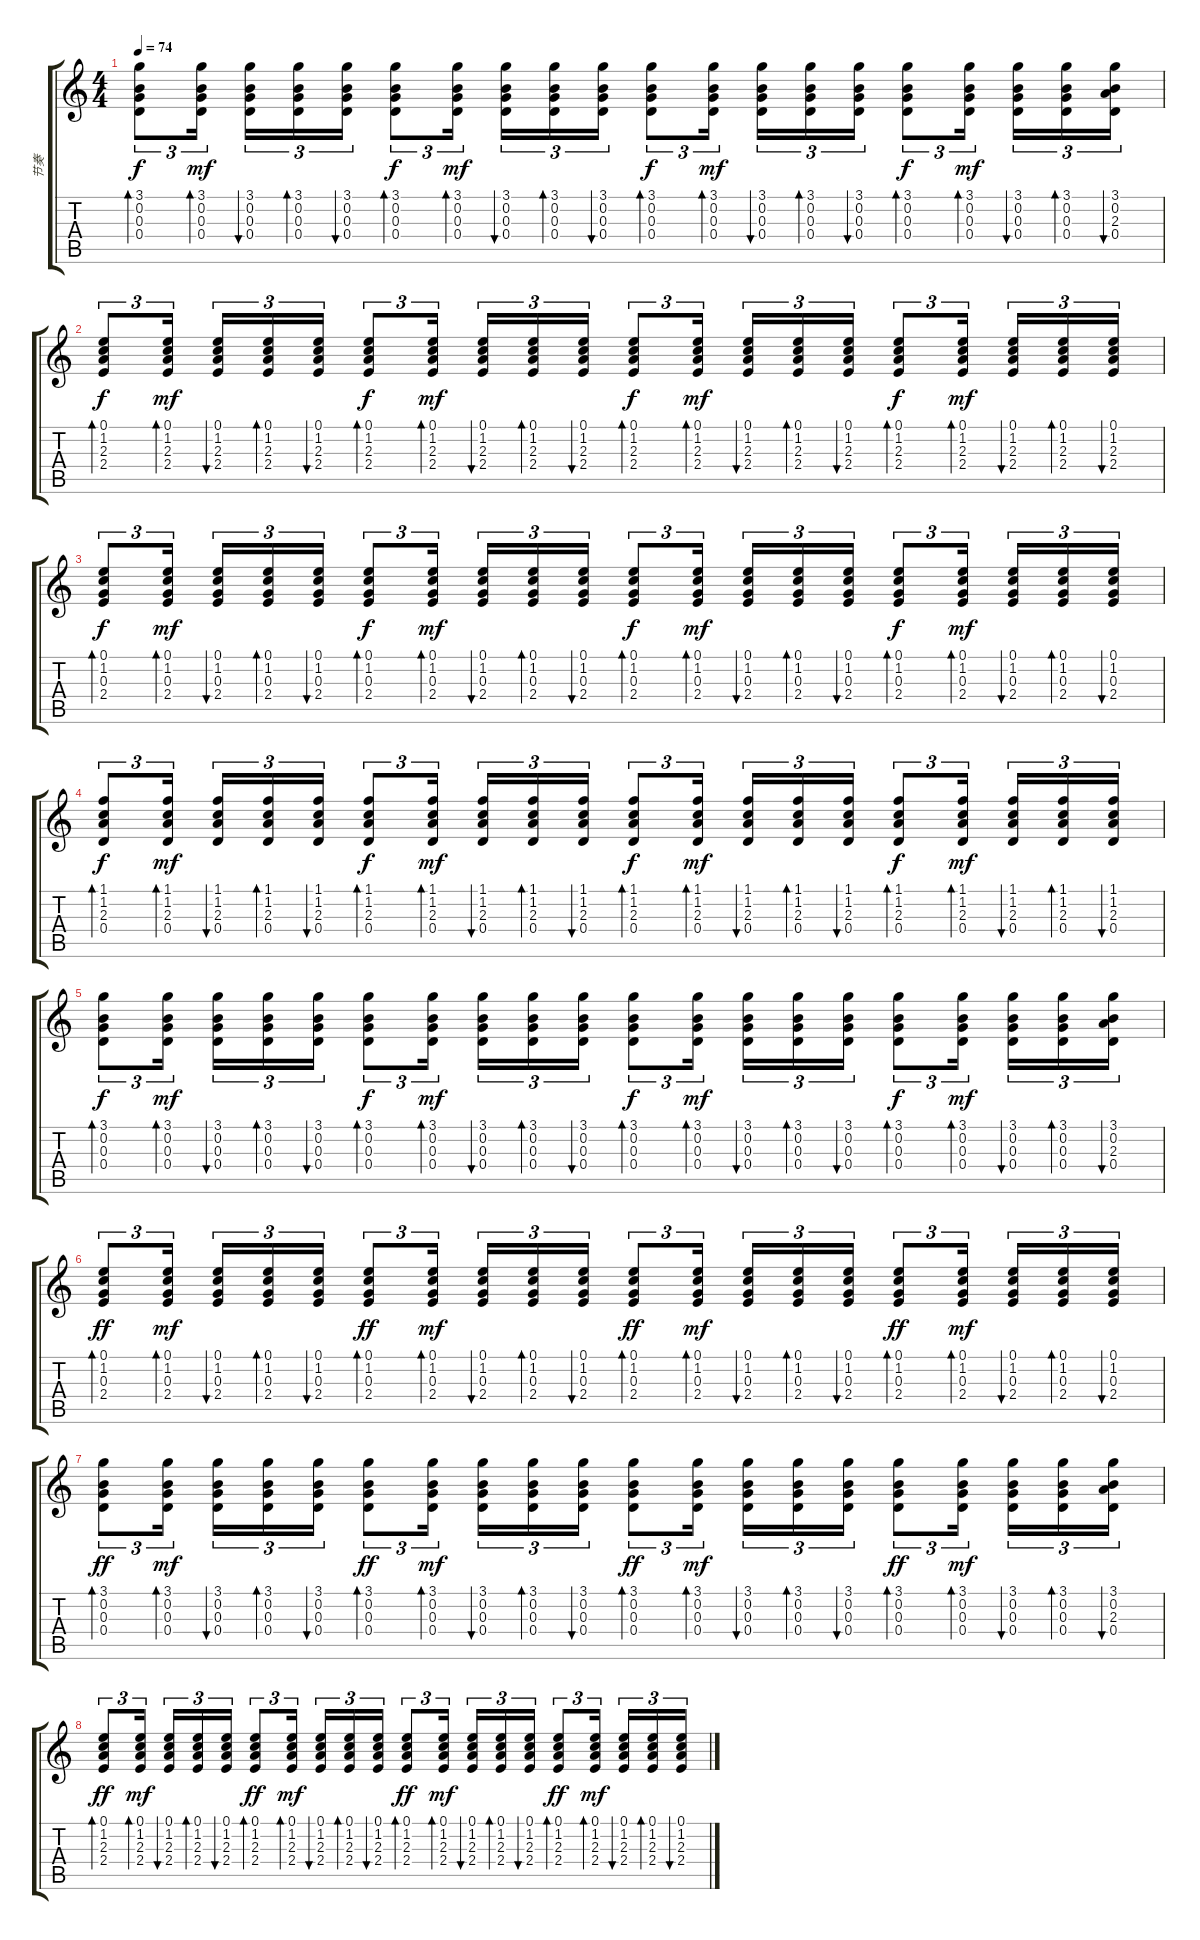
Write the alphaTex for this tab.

\track ("节奏" "节奏") {instrument acousticguitarsteel}
\staff {score tabs}
\tuning (E4 B3 G3 D3 A2 E2) {hide}
\ts (4 4)
\tempo 74
\clef g2
\ks c
(3.1 0.2 0.3 0.4).8{tu (3 2) bd 60 dy f} (3.1 0.2 0.3 0.4).16{tu (3 2) bd 60 dy mf} (3.1 0.2 0.3 0.4).16{tu (3 2) bu 60} (3.1 0.2 0.3 0.4).16{tu (3 2) bd 60} (3.1 0.2 0.3 0.4).16{tu (3 2) bu 60} (3.1 0.2 0.3 0.4).8{tu (3 2) bd 60 dy f} (3.1 0.2 0.3 0.4).16{tu (3 2) bd 60 dy mf} (3.1 0.2 0.3 0.4).16{tu (3 2) bu 60} (3.1 0.2 0.3 0.4).16{tu (3 2) bd 60} (3.1 0.2 0.3 0.4).16{tu (3 2) bu 60} (3.1 0.2 0.3 0.4).8{tu (3 2) bd 60 dy f} (3.1 0.2 0.3 0.4).16{tu (3 2) bd 60 dy mf} (3.1 0.2 0.3 0.4).16{tu (3 2) bu 60} (3.1 0.2 0.3 0.4).16{tu (3 2) bd 60} (3.1 0.2 0.3 0.4).16{tu (3 2) bu 60} (3.1 0.2 0.3 0.4).8{tu (3 2) bd 60 dy f} (3.1 0.2 0.3 0.4).16{tu (3 2) bd 60 dy mf} (3.1 0.2 0.3 0.4).16{tu (3 2) bu 60} (3.1 0.2 0.3 0.4).16{tu (3 2) bd 60} (3.1 0.2 2.3 0.4).16{tu (3 2) bu 60} |
(0.1 1.2 2.3 2.4).8{tu (3 2) bd 60 dy f} (0.1 1.2 2.3 2.4).16{tu (3 2) bd 60 dy mf} (0.1 1.2 2.3 2.4).16{tu (3 2) bu 60} (0.1 1.2 2.3 2.4).16{tu (3 2) bd 60} (0.1 1.2 2.3 2.4).16{tu (3 2) bu 60} (0.1 1.2 2.3 2.4).8{tu (3 2) bd 60 dy f} (0.1 1.2 2.3 2.4).16{tu (3 2) bd 60 dy mf} (0.1 1.2 2.3 2.4).16{tu (3 2) bu 60} (0.1 1.2 2.3 2.4).16{tu (3 2) bd 60} (0.1 1.2 2.3 2.4).16{tu (3 2) bu 60} (0.1 1.2 2.3 2.4).8{tu (3 2) bd 60 dy f} (0.1 1.2 2.3 2.4).16{tu (3 2) bd 60 dy mf} (0.1 1.2 2.3 2.4).16{tu (3 2) bu 60} (0.1 1.2 2.3 2.4).16{tu (3 2) bd 60} (0.1 1.2 2.3 2.4).16{tu (3 2) bu 60} (0.1 1.2 2.3 2.4).8{tu (3 2) bd 60 dy f} (0.1 1.2 2.3 2.4).16{tu (3 2) bd 60 dy mf} (0.1 1.2 2.3 2.4).16{tu (3 2) bu 60} (0.1 1.2 2.3 2.4).16{tu (3 2) bd 60} (0.1 1.2 2.3 2.4).16{tu (3 2) bu 60} |
(0.1 1.2 0.3 2.4).8{tu (3 2) bd 60 dy f} (0.1 1.2 0.3 2.4).16{tu (3 2) bd 60 dy mf} (0.1 1.2 0.3 2.4).16{tu (3 2) bu 60} (0.1 1.2 0.3 2.4).16{tu (3 2) bd 60} (0.1 1.2 0.3 2.4).16{tu (3 2) bu 60} (0.1 1.2 0.3 2.4).8{tu (3 2) bd 60 dy f} (0.1 1.2 0.3 2.4).16{tu (3 2) bd 60 dy mf} (0.1 1.2 0.3 2.4).16{tu (3 2) bu 60} (0.1 1.2 0.3 2.4).16{tu (3 2) bd 60} (0.1 1.2 0.3 2.4).16{tu (3 2) bu 60} (0.1 1.2 0.3 2.4).8{tu (3 2) bd 60 dy f} (0.1 1.2 0.3 2.4).16{tu (3 2) bd 60 dy mf} (0.1 1.2 0.3 2.4).16{tu (3 2) bu 60} (0.1 1.2 0.3 2.4).16{tu (3 2) bd 60} (0.1 1.2 0.3 2.4).16{tu (3 2) bu 60} (0.1 1.2 0.3 2.4).8{tu (3 2) bd 60 dy f} (0.1 1.2 0.3 2.4).16{tu (3 2) bd 60 dy mf} (0.1 1.2 0.3 2.4).16{tu (3 2) bu 60} (0.1 1.2 0.3 2.4).16{tu (3 2) bd 60} (0.1 1.2 0.3 2.4).16{tu (3 2) bu 60} |
(1.1 1.2 2.3 0.4).8{tu (3 2) bd 60 dy f} (1.1 1.2 2.3 0.4).16{tu (3 2) bd 60 dy mf} (1.1 1.2 2.3 0.4).16{tu (3 2) bu 60} (1.1 1.2 2.3 0.4).16{tu (3 2) bd 60} (1.1 1.2 2.3 0.4).16{tu (3 2) bu 60} (1.1 1.2 2.3 0.4).8{tu (3 2) bd 60 dy f} (1.1 1.2 2.3 0.4).16{tu (3 2) bd 60 dy mf} (1.1 1.2 2.3 0.4).16{tu (3 2) bu 60} (1.1 1.2 2.3 0.4).16{tu (3 2) bd 60} (1.1 1.2 2.3 0.4).16{tu (3 2) bu 60} (1.1 1.2 2.3 0.4).8{tu (3 2) bd 60 dy f} (1.1 1.2 2.3 0.4).16{tu (3 2) bd 60 dy mf} (1.1 1.2 2.3 0.4).16{tu (3 2) bu 60} (1.1 1.2 2.3 0.4).16{tu (3 2) bd 60} (1.1 1.2 2.3 0.4).16{tu (3 2) bu 60} (1.1 1.2 2.3 0.4).8{tu (3 2) bd 60 dy f} (1.1 1.2 2.3 0.4).16{tu (3 2) bd 60 dy mf} (1.1 1.2 2.3 0.4).16{tu (3 2) bu 60} (1.1 1.2 2.3 0.4).16{tu (3 2) bd 60} (1.1 1.2 2.3 0.4).16{tu (3 2) bu 60} |
(3.1 0.2 0.3 0.4).8{tu (3 2) bd 60 dy f} (3.1 0.2 0.3 0.4).16{tu (3 2) bd 60 dy mf} (3.1 0.2 0.3 0.4).16{tu (3 2) bu 60} (3.1 0.2 0.3 0.4).16{tu (3 2) bd 60} (3.1 0.2 0.3 0.4).16{tu (3 2) bu 60} (3.1 0.2 0.3 0.4).8{tu (3 2) bd 60 dy f} (3.1 0.2 0.3 0.4).16{tu (3 2) bd 60 dy mf} (3.1 0.2 0.3 0.4).16{tu (3 2) bu 60} (3.1 0.2 0.3 0.4).16{tu (3 2) bd 60} (3.1 0.2 0.3 0.4).16{tu (3 2) bu 60} (3.1 0.2 0.3 0.4).8{tu (3 2) bd 60 dy f} (3.1 0.2 0.3 0.4).16{tu (3 2) bd 60 dy mf} (3.1 0.2 0.3 0.4).16{tu (3 2) bu 60} (3.1 0.2 0.3 0.4).16{tu (3 2) bd 60} (3.1 0.2 0.3 0.4).16{tu (3 2) bu 60} (3.1 0.2 0.3 0.4).8{tu (3 2) bd 60 dy f} (3.1 0.2 0.3 0.4).16{tu (3 2) bd 60 dy mf} (3.1 0.2 0.3 0.4).16{tu (3 2) bu 60} (3.1 0.2 0.3 0.4).16{tu (3 2) bd 60} (3.1 0.2 2.3 0.4).16{tu (3 2) bu 60} |
(0.1 1.2 0.3 2.4).8{tu (3 2) bd 60 dy ff} (0.1 1.2 0.3 2.4).16{tu (3 2) bd 60 dy mf} (0.1 1.2 0.3 2.4).16{tu (3 2) bu 60} (0.1 1.2 0.3 2.4).16{tu (3 2) bd 60} (0.1 1.2 0.3 2.4).16{tu (3 2) bu 60} (0.1 1.2 0.3 2.4).8{tu (3 2) bd 60 dy ff} (0.1 1.2 0.3 2.4).16{tu (3 2) bd 60 dy mf} (0.1 1.2 0.3 2.4).16{tu (3 2) bu 60} (0.1 1.2 0.3 2.4).16{tu (3 2) bd 60} (0.1 1.2 0.3 2.4).16{tu (3 2) bu 60} (0.1 1.2 0.3 2.4).8{tu (3 2) bd 60 dy ff} (0.1 1.2 0.3 2.4).16{tu (3 2) bd 60 dy mf} (0.1 1.2 0.3 2.4).16{tu (3 2) bu 60} (0.1 1.2 0.3 2.4).16{tu (3 2) bd 60} (0.1 1.2 0.3 2.4).16{tu (3 2) bu 60} (0.1 1.2 0.3 2.4).8{tu (3 2) bd 60 dy ff} (0.1 1.2 0.3 2.4).16{tu (3 2) bd 60 dy mf} (0.1 1.2 0.3 2.4).16{tu (3 2) bu 60} (0.1 1.2 0.3 2.4).16{tu (3 2) bd 60} (0.1 1.2 0.3 2.4).16{tu (3 2) bu 60} |
(3.1 0.2 0.3 0.4).8{tu (3 2) bd 60 dy ff} (3.1 0.2 0.3 0.4).16{tu (3 2) bd 60 dy mf} (3.1 0.2 0.3 0.4).16{tu (3 2) bu 60} (3.1 0.2 0.3 0.4).16{tu (3 2) bd 60} (3.1 0.2 0.3 0.4).16{tu (3 2) bu 60} (3.1 0.2 0.3 0.4).8{tu (3 2) bd 60 dy ff} (3.1 0.2 0.3 0.4).16{tu (3 2) bd 60 dy mf} (3.1 0.2 0.3 0.4).16{tu (3 2) bu 60} (3.1 0.2 0.3 0.4).16{tu (3 2) bd 60} (3.1 0.2 0.3 0.4).16{tu (3 2) bu 60} (3.1 0.2 0.3 0.4).8{tu (3 2) bd 60 dy ff} (3.1 0.2 0.3 0.4).16{tu (3 2) bd 60 dy mf} (3.1 0.2 0.3 0.4).16{tu (3 2) bu 60} (3.1 0.2 0.3 0.4).16{tu (3 2) bd 60} (3.1 0.2 0.3 0.4).16{tu (3 2) bu 60} (3.1 0.2 0.3 0.4).8{tu (3 2) bd 60 dy ff} (3.1 0.2 0.3 0.4).16{tu (3 2) bd 60 dy mf} (3.1 0.2 0.3 0.4).16{tu (3 2) bu 60} (3.1 0.2 0.3 0.4).16{tu (3 2) bd 60} (3.1 0.2 2.3 0.4).16{tu (3 2) bu 60} |
(0.1 1.2 2.3 2.4).8{tu (3 2) bd 60 dy ff} (0.1 1.2 2.3 2.4).16{tu (3 2) bd 60 dy mf} (0.1 1.2 2.3 2.4).16{tu (3 2) bu 60} (0.1 1.2 2.3 2.4).16{tu (3 2) bd 60} (0.1 1.2 2.3 2.4).16{tu (3 2) bu 60} (0.1 1.2 2.3 2.4).8{tu (3 2) bd 60 dy ff} (0.1 1.2 2.3 2.4).16{tu (3 2) bd 60 dy mf} (0.1 1.2 2.3 2.4).16{tu (3 2) bu 60} (0.1 1.2 2.3 2.4).16{tu (3 2) bd 60} (0.1 1.2 2.3 2.4).16{tu (3 2) bu 60} (0.1 1.2 2.3 2.4).8{tu (3 2) bd 60 dy ff} (0.1 1.2 2.3 2.4).16{tu (3 2) bd 60 dy mf} (0.1 1.2 2.3 2.4).16{tu (3 2) bu 60} (0.1 1.2 2.3 2.4).16{tu (3 2) bd 60} (0.1 1.2 2.3 2.4).16{tu (3 2) bu 60} (0.1 1.2 2.3 2.4).8{tu (3 2) bd 60 dy ff} (0.1 1.2 2.3 2.4).16{tu (3 2) bd 60 dy mf} (0.1 1.2 2.3 2.4).16{tu (3 2) bu 60} (0.1 1.2 2.3 2.4).16{tu (3 2) bd 60} (0.1 1.2 2.3 2.4).16{tu (3 2) bu 60}
